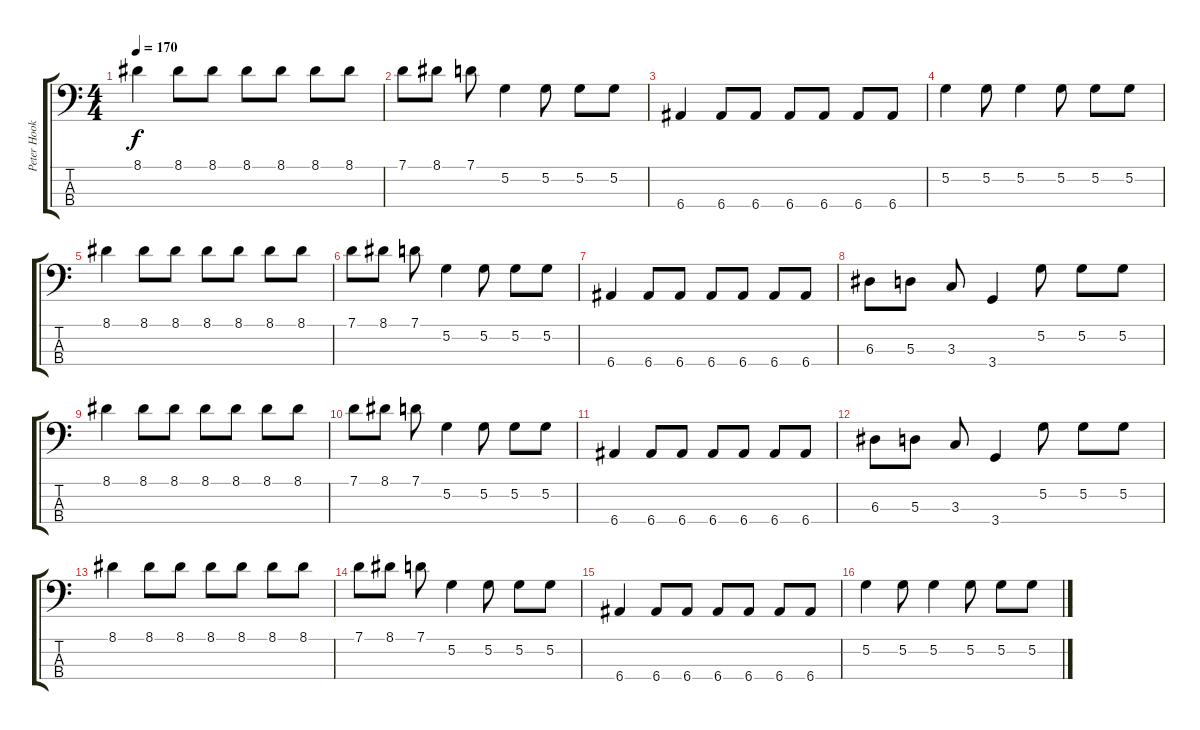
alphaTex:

\track ("Peter Hook (Bass)" "Peter Hook") {instrument electricbasspick}
\staff {score tabs}
\tuning (G2 D2 A1 E1) {hide}
\ts (4 4)
\tempo 170
\clef f4
\ks c
8.1.4{dy f} 8.1.8 8.1.8 8.1.8 8.1.8 8.1.8 8.1.8 |
7.1.8 8.1.8 7.1.8 5.2.4 5.2.8 5.2.8 5.2.8 |
6.4.4 6.4.8 6.4.8 6.4.8 6.4.8 6.4.8 6.4.8 |
5.2.4 5.2.8 5.2.4 5.2.8 5.2.8 5.2.8 |
8.1.4 8.1.8 8.1.8 8.1.8 8.1.8 8.1.8 8.1.8 |
7.1.8 8.1.8 7.1.8 5.2.4 5.2.8 5.2.8 5.2.8 |
6.4.4 6.4.8 6.4.8 6.4.8 6.4.8 6.4.8 6.4.8 |
6.3.8 5.3.8 3.3.8 3.4.4 5.2.8 5.2.8 5.2.8 |
8.1.4 8.1.8 8.1.8 8.1.8 8.1.8 8.1.8 8.1.8 |
7.1.8 8.1.8 7.1.8 5.2.4 5.2.8 5.2.8 5.2.8 |
6.4.4 6.4.8 6.4.8 6.4.8 6.4.8 6.4.8 6.4.8 |
6.3.8 5.3.8 3.3.8 3.4.4 5.2.8 5.2.8 5.2.8 |
8.1.4 8.1.8 8.1.8 8.1.8 8.1.8 8.1.8 8.1.8 |
7.1.8 8.1.8 7.1.8 5.2.4 5.2.8 5.2.8 5.2.8 |
6.4.4 6.4.8 6.4.8 6.4.8 6.4.8 6.4.8 6.4.8 |
5.2.4 5.2.8 5.2.4 5.2.8 5.2.8 5.2.8
